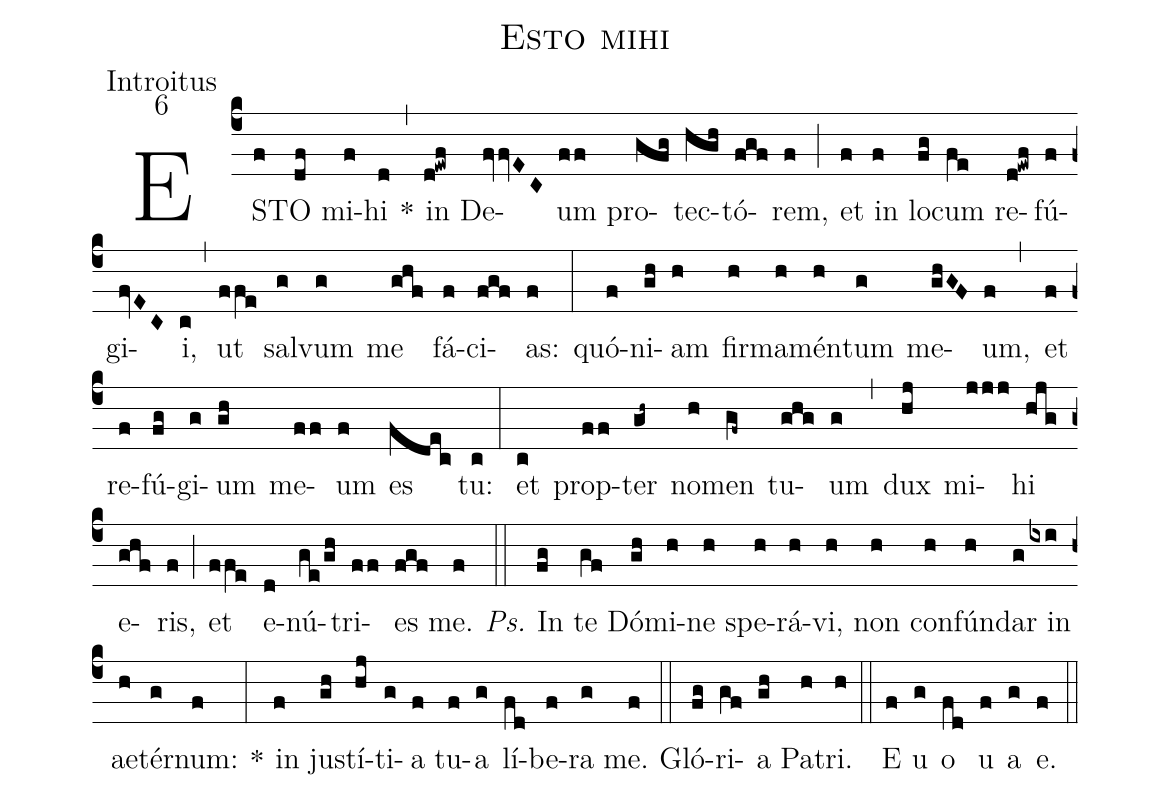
name:Esto mihi;
office-part:Introitus;
mode:6;
%%
(c4) ES(f)TO(df) mi(f)hi(d) *(,) in(d!ewf) De(fvvEC)um(ff) pro(gfg)tec(hgh)tó(fgf)rem,(f) (;) et(f) in(f) lo(fg)cum(fe) re(d!ewf)fú(f)gi(fvEC)i,(c) (,) ut(ffe) sal(g)vum(g) me(ghf) fá(f)ci(fgf)as:(f) (:) quó(f)ni(gh)am(h) fir(h)ma(h)mén(h)tum(g) me(ghGF)um,(f) (,) et(f) re(f)fú(fg)gi(g)um(gh) me(ff)um(f) es(fdec) tu:(c) (:) et(c) prop(ff)ter(gh~) no(h)men(gf~) tu(ghg)um(g) (,) dux(hj) mi(jjj)hi(hjg) e(ghf)ris,(f) (;) et(ffe) e(d)nú(ge/gh)tri(ff)es(fgf) me.(f) <i>Ps.</i>(::) In(fg) te(gf) Dó(gh)mi(h)ne(h) spe(h)rá(h)vi,(h) non(h) con(h)fún(h)dar(g) in(ixi) ae(h)tér(g)num:(f) *(:) in(f) jus(gh)tí(hj)ti(g)a(f) tu(f)a(g) lí(fd)be(f)ra(g) me.(f) (::) Gló(fg)ri(gf)a(gh) Pa(h)tri.(h) (::) E(f) u(g) o(fd) u(f) a(g) e.(f) (::)
